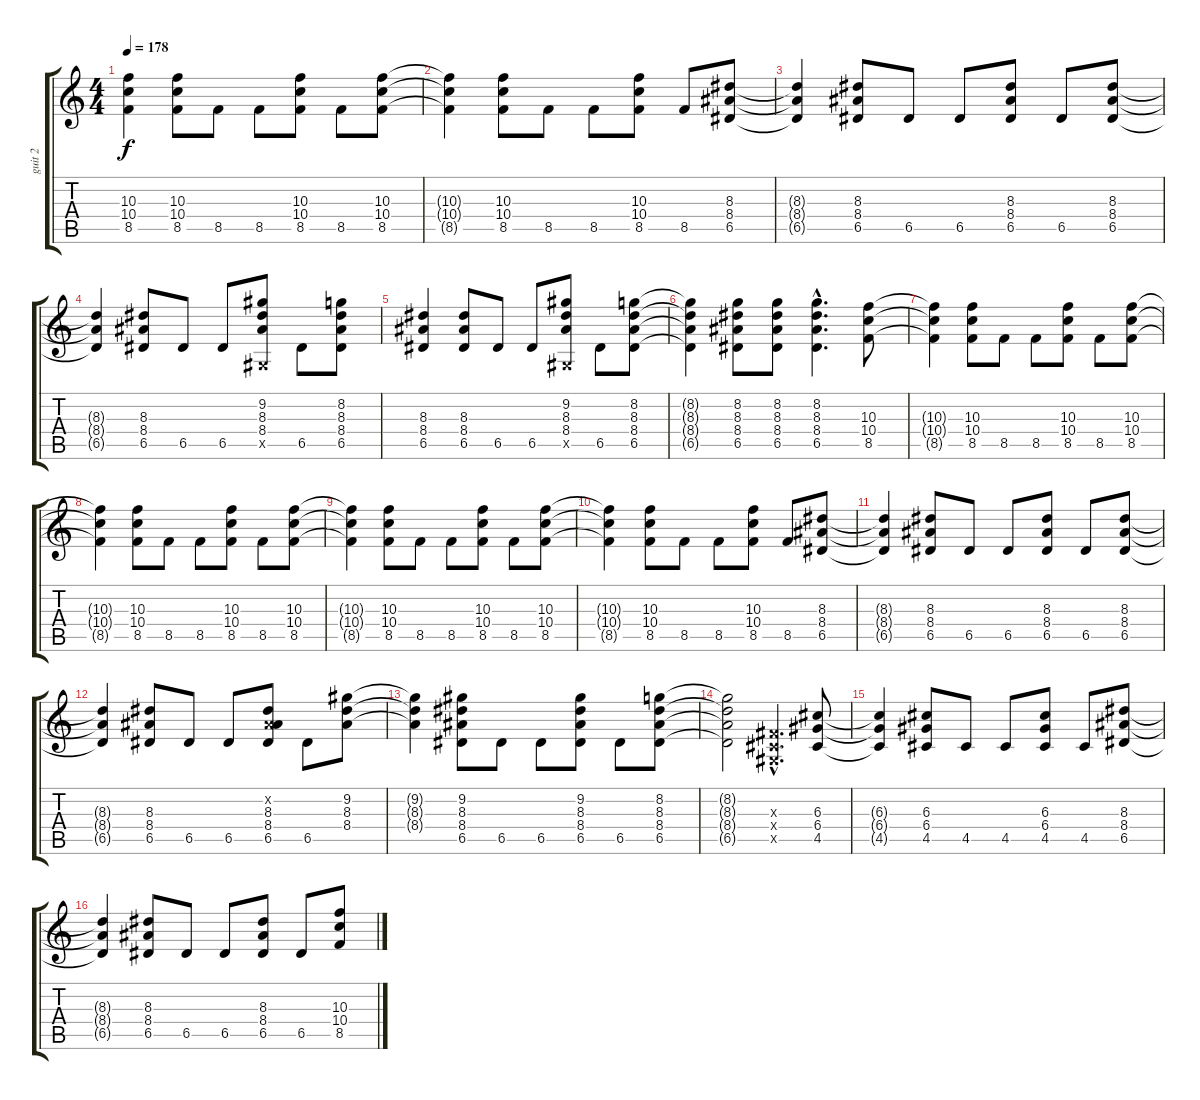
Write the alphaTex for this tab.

\track ("guit 2" "guit 2") {instrument distortionguitar}
\staff {score tabs}
\tuning (E4 B3 G3 D3 A2 E2) {hide}
\ts (4 4)
\tempo 178
\clef g2
\ks c
(10.3{t} 10.4{t} 8.5{t}).4{dy f} (10.3 10.4 8.5).8 8.5.8 8.5.8 (10.3 10.4 8.5).8 8.5.8 (10.3 10.4 8.5).8 |
(10.3{t} 10.4{t} 8.5{t}).4 (10.3 10.4 8.5).8 8.5.8 8.5.8 (10.3 10.4 8.5).8 8.5.8 (8.3 8.4 6.5).8 |
(8.3{t} 8.4{t} 6.5{t}).4 (8.3 8.4 6.5).8 6.5.8 6.5.8 (8.3 8.4 6.5).8 6.5.8 (8.3 8.4 6.5).8 |
(8.3{t} 8.4{t} 6.5{t}).4 (8.3 8.4 6.5).8 6.5.8 6.5.8 (9.2 8.3 8.4 -1.5{x}).8 6.5.8 (8.2 8.3 8.4 6.5).8 |
(8.3 8.4 6.5).4 (8.3 8.4 6.5).8 6.5.8 6.5.8 (9.2 8.3 8.4 -1.5{x}).8 6.5.8 (8.2 8.3 8.4 6.5).8 |
(8.2{t} 8.3{t} 8.4{t} 6.5{t}).4 (8.2 8.3 8.4 6.5).8 (8.2 8.3 8.4 6.5).8 (8.2{hac} 8.3{hac} 8.4{hac} 6.5{hac}).4{d} (10.3 10.4 8.5).8 |
(10.3{t} 10.4{t} 8.5{t}).4 (10.3 10.4 8.5).8 8.5.8 8.5.8 (10.3 10.4 8.5).8 8.5.8 (10.3 10.4 8.5).8 |
(10.3{t} 10.4{t} 8.5{t}).4 (10.3 10.4 8.5).8 8.5.8 8.5.8 (10.3 10.4 8.5).8 8.5.8 (10.3 10.4 8.5).8 |
(10.3{t} 10.4{t} 8.5{t}).4 (10.3 10.4 8.5).8 8.5.8 8.5.8 (10.3 10.4 8.5).8 8.5.8 (10.3 10.4 8.5).8 |
(10.3{t} 10.4{t} 8.5{t}).4 (10.3 10.4 8.5).8 8.5.8 8.5.8 (10.3 10.4 8.5).8 8.5.8 (8.3 8.4 6.5).8 |
(8.3{t} 8.4{t} 6.5{t}).4 (8.3 8.4 6.5).8 6.5.8 6.5.8 (8.3 8.4 6.5).8 6.5.8 (8.3 8.4 6.5).8 |
(8.3{t} 8.4{t} 6.5{t}).4 (8.3 8.4 6.5).8 6.5.8 6.5.8 (-1.2{x} 8.3 8.4 6.5).8 6.5.8 (9.2 8.3 8.4).8 |
(9.2{t} 8.3{t} 8.4{t}).4 (9.2 8.3 8.4 6.5).8 6.5.8 6.5.8 (9.2 8.3 8.4 6.5).8 6.5.8 (8.2 8.3 8.4 6.5).8 |
(8.2{t} 8.3{t} 8.4{t} 6.5{t}).2 (-1.3{hac x} -1.4{hac x} -1.5{hac x}).4{d} (6.3 6.4 4.5).8 |
(6.3{t} 6.4{t} 4.5{t}).4 (6.3 6.4 4.5).8 4.5.8 4.5.8 (6.3 6.4 4.5).8 4.5.8 (8.3 8.4 6.5).8 |
(8.3{t} 8.4{t} 6.5{t}).4 (8.3 8.4 6.5).8 6.5.8 6.5.8 (8.3 8.4 6.5).8 6.5.8 (10.3 10.4 8.5).8
